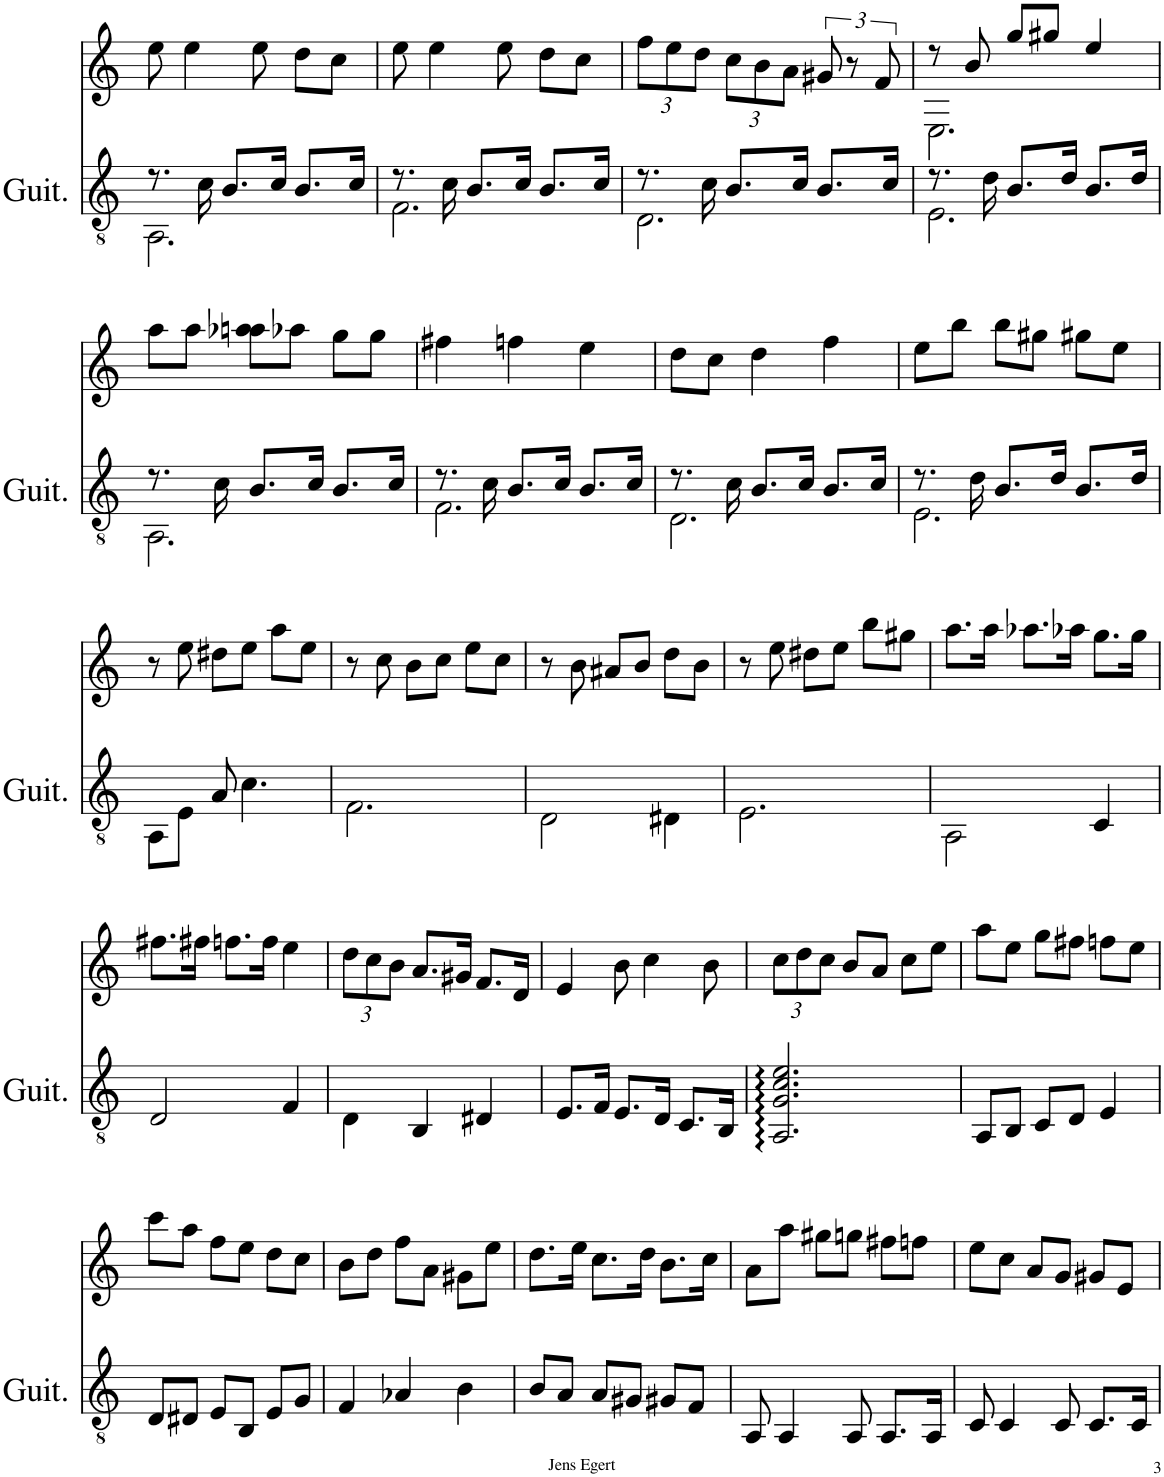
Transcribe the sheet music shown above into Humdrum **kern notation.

**kern	**kern
*part2	*part1
*staff2	*staff1
*I"Guitar	*I"Piano
*I'Guit.	*I'Pno
!!LO:PB:g=z
*clefGv2	*clefG2
*k[]	*k[]
*M3/4	*M3/4
=49	=49
*^	*
8.r	2.AA\	8ee\
.	.	4ee\
16c\	.	.
8.B/L	.	.
.	.	8ee\
16c/Jk	.	.
8.B/L	.	8dd\L
.	.	8cc\J
16c/Jk	.	.
=50	=50	=50
8.r	2.F\	8ee\
.	.	4ee\
16c\	.	.
8.B/L	.	.
.	.	8ee\
16c/Jk	.	.
8.B/L	.	8dd\L
.	.	8cc\J
16c/Jk	.	.
=51	=51	=51
*	*	*Xbrackettup
8.r	2.D\	12ff\L
.	.	12ee\
.	.	12dd\J
16c\	.	.
8.B/L	.	12cc\L
.	.	12b\
.	.	12a\J
16c/Jk	.	.
*	*	*brackettup
8.B/L	.	12g#X/
.	.	12r
.	.	12f/
16c/Jk	.	.
=52	=52	=52
*	*	*^
8.r	2.E\	8r	2.E\
.	.	8b/	.
16d\	.	.	.
8.B/L	.	8gg/L	.
.	.	8gg#X/J	.
16d/Jk	.	.	.
8.B/L	.	4ee/	.
16d/Jk	.	.	.
*	*	*v	*v
!!LO:LB:g=z
=53	=53	=53
8.r	2.AA\	8aa\L
.	.	8aa\J
16c\	.	.
8.B/L	.	8aa-X\ 8aan\L
.	.	8aa-X\J
16c/Jk	.	.
8.B/L	.	8gg\L
.	.	8gg\J
16c/Jk	.	.
=54	=54	=54
8.r	2.F\	4ff#X\
16c\	.	.
8.B/L	.	4ffn\
16c/Jk	.	.
8.B/L	.	4ee\
16c/Jk	.	.
=55	=55	=55
8.r	2.D\	8dd\L
.	.	8cc\J
16c\	.	.
8.B/L	.	4dd\
16c/Jk	.	.
8.B/L	.	4ff\
16c/Jk	.	.
=56	=56	=56
8.r	2.E\	8ee\L
.	.	8bb\J
16d\	.	.
8.B/L	.	8bb\L
.	.	8gg#X\J
16d/Jk	.	.
8.B/L	.	8gg#X\L
.	.	8ee\J
16d/Jk	.	.
*v	*v	*
!!LO:LB:g=z
=57	=57
8AA\L	8r
8E\J	8ee\
8A/	8dd#X\L
4.c\	8ee\J
.	8aa\L
.	8ee\J
=58	=58
2.F\	8r
.	8cc\
.	8b\L
.	8cc\J
.	8ee\L
.	8cc\J
=59	=59
2D\	8r
.	8b\
.	8a#X/L
.	8b/J
4D#X\	8dd\L
.	8b\J
=60	=60
2.E\	8r
.	8ee\
.	8dd#X\L
.	8ee\J
.	8bb\L
.	8gg#X\J
=61	=61
2AA\	8.aa\L
.	16aa\Jk
.	8.aa-X\L
.	16aa-X\Jk
4C/	8.gg\L
.	16gg\Jk
!!LO:LB:g=z
=62	=62
2D/	8.ff#X\L
.	16ff#X\Jk
.	8.ffn\L
.	16ff\Jk
4F/	4ee\
=63	=63
*	*Xbrackettup
4D\	12dd\L
.	12cc\
.	12b\J
4BB/	8.a/L
.	16g#X/Jk
4D#X/	8.f/L
.	16d/Jk
=64	=64
8.E/L	4e/
16F/Jk	.
8.E/L	8b\
.	4cc\
16D/Jk	.
8.C/L	.
.	8b\
16BB/Jk	.
=65	=65
2.AA/: 2.G/: 2.c/: 2.e/:	12cc\L
.	12dd\
.	12cc\J
.	8b/L
.	8a/J
.	8cc\L
.	8ee\J
=66	=66
8AA/L	8aa\L
8BB/J	8ee\J
8C/L	8gg\L
8D/J	8ff#X\J
4E/	8ffn\L
.	8ee\J
!!LO:LB:g=z
=67	=67
8D/L	8ccc\L
8D#X/J	8aa\J
8E/L	8ff\L
8BB/J	8ee\J
8E/L	8dd\L
8G/J	8cc\J
=68	=68
4F/	8b\L
.	8dd\J
4A-X/	8ff\L
.	8a\J
4B\	8g#X\L
.	8ee\J
=69	=69
8B/L	8.dd\L
8A/J	.
.	16ee\Jk
8A/L	8.cc\L
8G#X/J	.
.	16dd\Jk
8G#X/L	8.b\L
8F/J	.
.	16cc\Jk
=70	=70
8AA/	8a\L
4AA/	8aa\J
.	8gg#X\L
8AA/	8ggn\J
8.AA/L	8ff#X\L
.	8ffn\J
16AA/Jk	.
=71	=71
8C/	8ee\L
4C/	8cc\J
.	8a/L
8C/	8g/J
8.C/L	8g#X/L
.	8e/J
16C/Jk	.
=	=
*-	*-
